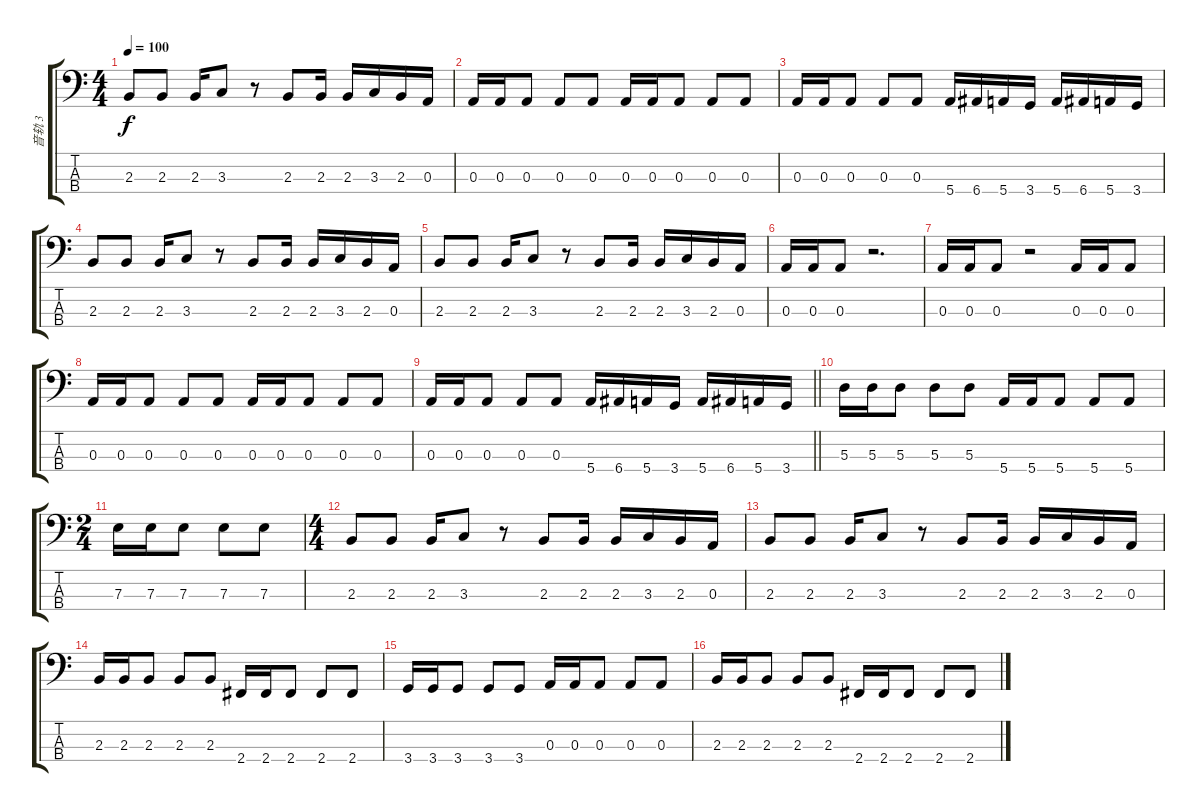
\track ("音轨 3" "音轨 3") {instrument electricbassfinger}
\staff {score tabs}
\tuning (G2 D2 A1 E1) {hide}
\ts (4 4)
\tempo 100
\clef f4
\ks c
2.3.8{dy f} 2.3.8 2.3.16 3.3.8 r.8 2.3.8 2.3.16 2.3.16 3.3.16 2.3.16 0.3.16 |
0.3.16 0.3.16 0.3.8 0.3.8 0.3.8 0.3.16 0.3.16 0.3.8 0.3.8 0.3.8 |
0.3.16 0.3.16 0.3.8 0.3.8 0.3.8 5.4.16 6.4.16 5.4.16 3.4.16 5.4.16 6.4.16 5.4.16 3.4.16 |
2.3.8 2.3.8 2.3.16 3.3.8 r.8 2.3.8 2.3.16 2.3.16 3.3.16 2.3.16 0.3.16 |
2.3.8 2.3.8 2.3.16 3.3.8 r.8 2.3.8 2.3.16 2.3.16 3.3.16 2.3.16 0.3.16 |
0.3.16 0.3.16 0.3.8 r.2{d} |
0.3.16 0.3.16 0.3.8 r.2 0.3.16 0.3.16 0.3.8 |
0.3.16 0.3.16 0.3.8 0.3.8 0.3.8 0.3.16 0.3.16 0.3.8 0.3.8 0.3.8 |
\barLineRight lightlight
0.3.16 0.3.16 0.3.8 0.3.8 0.3.8 5.4.16 6.4.16 5.4.16 3.4.16 5.4.16 6.4.16 5.4.16 3.4.16 |
5.3.16 5.3.16 5.3.8 5.3.8 5.3.8 5.4.16 5.4.16 5.4.8 5.4.8 5.4.8 |
\ts (2 4)
7.3.16 7.3.16 7.3.8 7.3.8 7.3.8 |
\ts (4 4)
2.3.8 2.3.8 2.3.16 3.3.8 r.8 2.3.8 2.3.16 2.3.16 3.3.16 2.3.16 0.3.16 |
2.3.8 2.3.8 2.3.16 3.3.8 r.8 2.3.8 2.3.16 2.3.16 3.3.16 2.3.16 0.3.16 |
2.3.16 2.3.16 2.3.8 2.3.8 2.3.8 2.4.16 2.4.16 2.4.8 2.4.8 2.4.8 |
3.4.16 3.4.16 3.4.8 3.4.8 3.4.8 0.3.16 0.3.16 0.3.8 0.3.8 0.3.8 |
2.3.16 2.3.16 2.3.8 2.3.8 2.3.8 2.4.16 2.4.16 2.4.8 2.4.8 2.4.8
